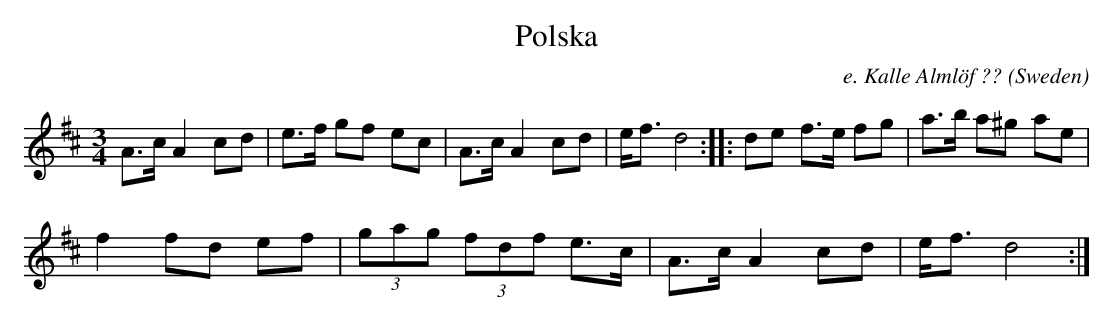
X:1
T:Polska
O:Sweden
M:3/4
C:e. Kalle Alml\"of ??
K:D
A>c A2 cd | e>f gf ec | A>c A2 cd | e<f d4 ::\
de f>e fg | a>b a^g ae |
f2 fd ef | (3gag (3fdf e>c  |\
A>c A2 cd | e<f d4 :|
